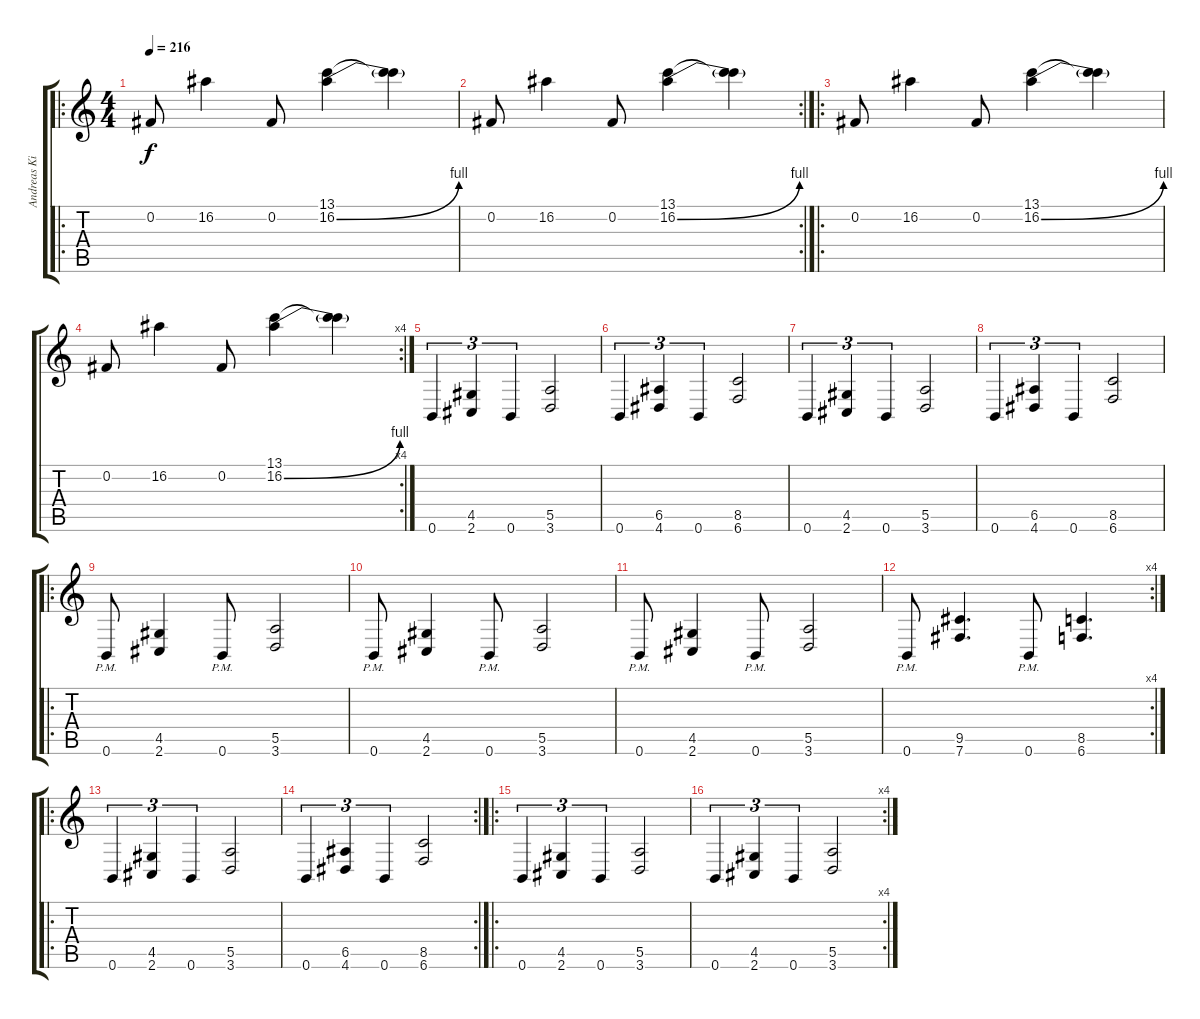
\track ("Andreas Kisser" "Andreas Ki") {instrument distortionguitar}
\staff {score tabs}
\tuning (B3 Gb3 D3 A2 E2 B1) {hide}
\ro
\ts (4 4)
\tempo 216
\clef g2
\ks c
0.2.8{dy f} 16.2.4 0.2.8 (13.1 16.2{be (bend 0 0 60 4)}).4 (13.1{t} 16.2{t}).4 |
\rc 2
0.2.8 16.2.4 0.2.8 (13.1 16.2{be (bend 0 0 60 4)}).4 (13.1{t} 16.2{t}).4 |
\ro
0.2.8 16.2.4 0.2.8 (13.1 16.2{be (bend 0 0 60 4)}).4 (13.1{t} 16.2{t}).4 |
\rc 4
0.2.8 16.2.4 0.2.8 (13.1 16.2{be (bend 0 0 60 4)}).4 (13.1{t} 16.2{t}).4 |
0.6.4{tu (3 2)} (4.5 2.6).4{tu (3 2)} 0.6.4{tu (3 2)} (5.5 3.6).2 |
0.6.4{tu (3 2)} (6.5 4.6).4{tu (3 2)} 0.6.4{tu (3 2)} (8.5 6.6).2 |
0.6.4{tu (3 2)} (4.5 2.6).4{tu (3 2)} 0.6.4{tu (3 2)} (5.5 3.6).2 |
0.6.4{tu (3 2)} (6.5 4.6).4{tu (3 2)} 0.6.4{tu (3 2)} (8.5 6.6).2 |
\ro
0.6{pm}.8 (4.5 2.6).4 0.6{pm}.8 (5.5 3.6).2 |
0.6{pm}.8 (4.5 2.6).4 0.6{pm}.8 (5.5 3.6).2 |
0.6{pm}.8 (4.5 2.6).4 0.6{pm}.8 (5.5 3.6).2 |
\rc 4
0.6{pm}.8 (9.5 7.6).4{d} 0.6{pm}.8 (8.5 6.6).4{d} |
\ro
0.6.4{tu (3 2)} (4.5 2.6).4{tu (3 2)} 0.6.4{tu (3 2)} (5.5 3.6).2 |
\rc 2
0.6.4{tu (3 2)} (6.5 4.6).4{tu (3 2)} 0.6.4{tu (3 2)} (8.5 6.6).2 |
\ro
0.6.4{tu (3 2)} (4.5 2.6).4{tu (3 2)} 0.6.4{tu (3 2)} (5.5 3.6).2 |
\rc 4
0.6.4{tu (3 2)} (4.5 2.6).4{tu (3 2)} 0.6.4{tu (3 2)} (5.5 3.6).2
